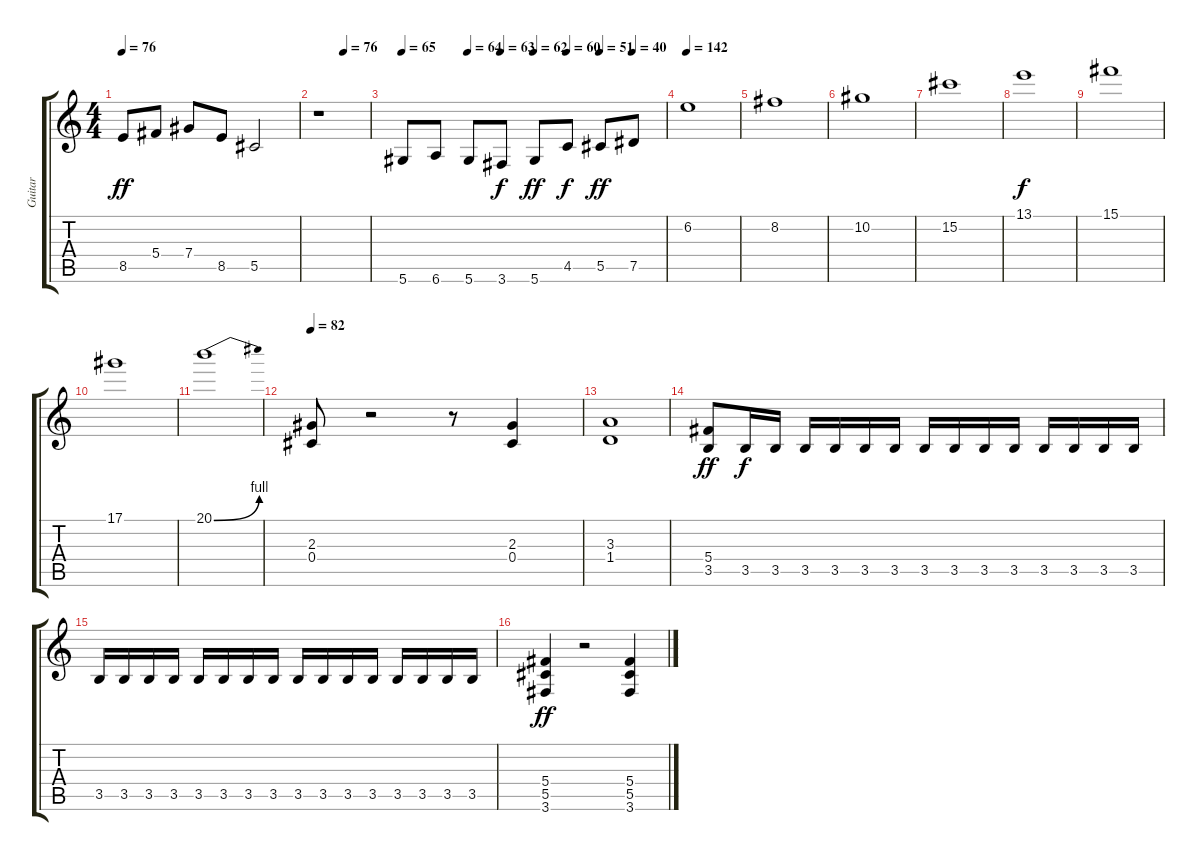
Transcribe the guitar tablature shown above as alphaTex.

\track ("Guitar " "Guitar ") {instrument acousticguitarsteel}
\staff {score tabs}
\tuning (Eb4 Bb3 Gb3 Db3 Ab2 Eb2) {hide}
\ts (4 4)
\tempo 76
\clef g2
\ks c
8.5.8{dy ff} 5.4.8 7.4.8 8.5.8 5.5.2 |
\tempo (76 0.5)
r.1 |
\tempo 65
\tempo (64 0.25)
\tempo (63 0.375)
\tempo (62 0.5)
\tempo (60 0.625)
\tempo (51 0.75)
\tempo (40 0.875)
5.6.8 6.6.8 5.6.8 3.6.8{dy f} 5.6.8{dy ff} 4.5.8{dy f} 5.5.8{dy ff} 7.5.8 |
\tempo 142
6.2.1{volume 10 balance 8} |
8.2.1{volume 11 balance 5} |
10.2.1 |
15.2.1 |
13.1.1{dy f} |
15.1.1 |
17.1.1 |
20.1{be (bend 0 0 60 4)}.1 |
\tempo 82
(2.3 0.4).8{volume 16 balance 8} r.2 r.8 (2.3 0.4).4 |
(3.3 1.4).1 |
(5.4 3.5).8{dy ff} 3.5.16{dy f} 3.5.16 3.5.16 3.5.16 3.5.16 3.5.16 3.5.16 3.5.16 3.5.16 3.5.16 3.5.16 3.5.16 3.5.16 3.5.16 |
3.5.16 3.5.16 3.5.16 3.5.16 3.5.16 3.5.16 3.5.16 3.5.16 3.5.16 3.5.16 3.5.16 3.5.16 3.5.16 3.5.16 3.5.16 3.5.16 |
(5.4 5.5 3.6).4{dy ff} r.2 (5.4 5.5 3.6).4
